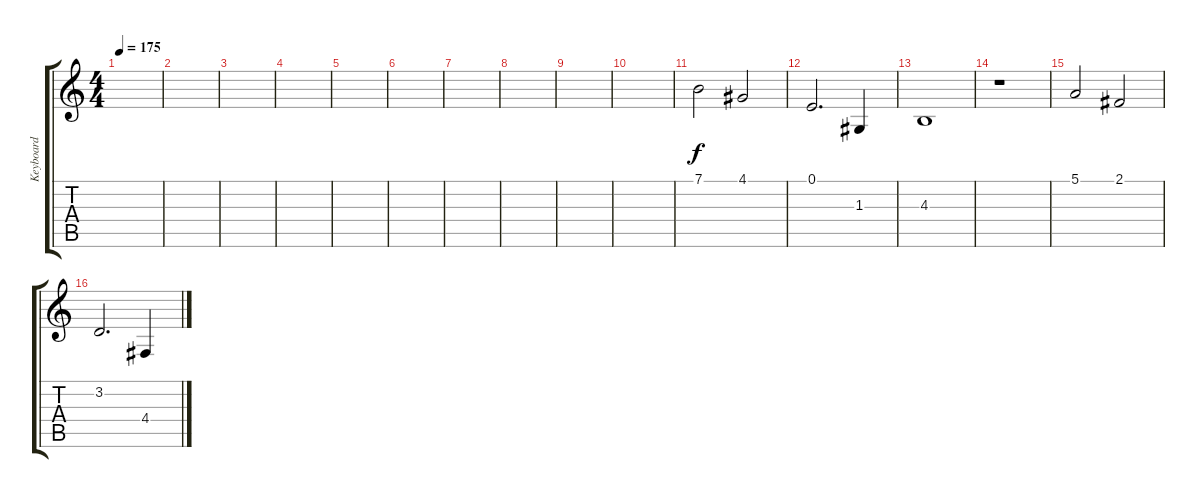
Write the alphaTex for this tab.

\track ("Keyboard" "Keyboard") {instrument musicbox}
\staff {score tabs}
\tuning (E4 B3 G3 D3 A2 E2) {hide}
\ts (4 4)
\tempo 175
\clef g2
\ks c
|
|
|
|
|
|
|
|
|
|
7.1.2 4.1.2 |
0.1.2{d} 1.3.4 |
4.3.1 |
r.1 |
5.1.2 2.1.2 |
3.2.2{d} 4.4.4
